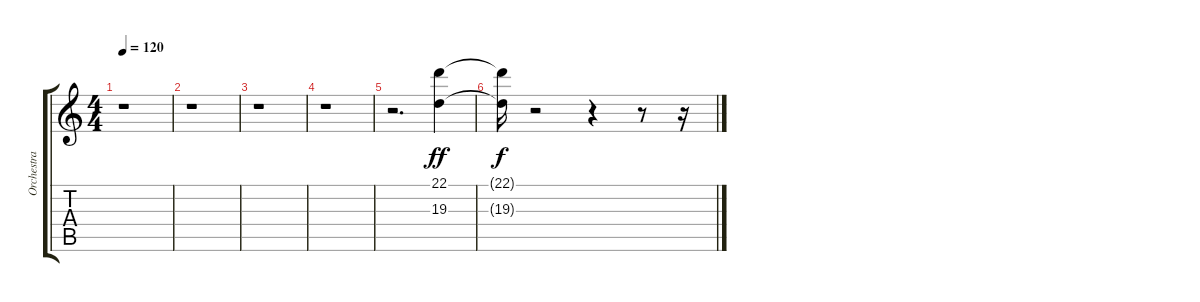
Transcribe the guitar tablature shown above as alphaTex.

\track ("Orchestra Hits" "Orchestra ") {instrument orchestrahit}
\staff {score tabs}
\tuning (E4 B3 G3 D3 A2 E2) {hide}
\ts (4 4)
\tempo 120
\clef g2
\ks c
r.1{dy ff} |
r.1 |
r.1 |
r.1 |
r.2{d} (22.1 19.3).4 |
(22.1{t} 19.3{t}).16{dy f} r.2 r.4 r.8 r.16
